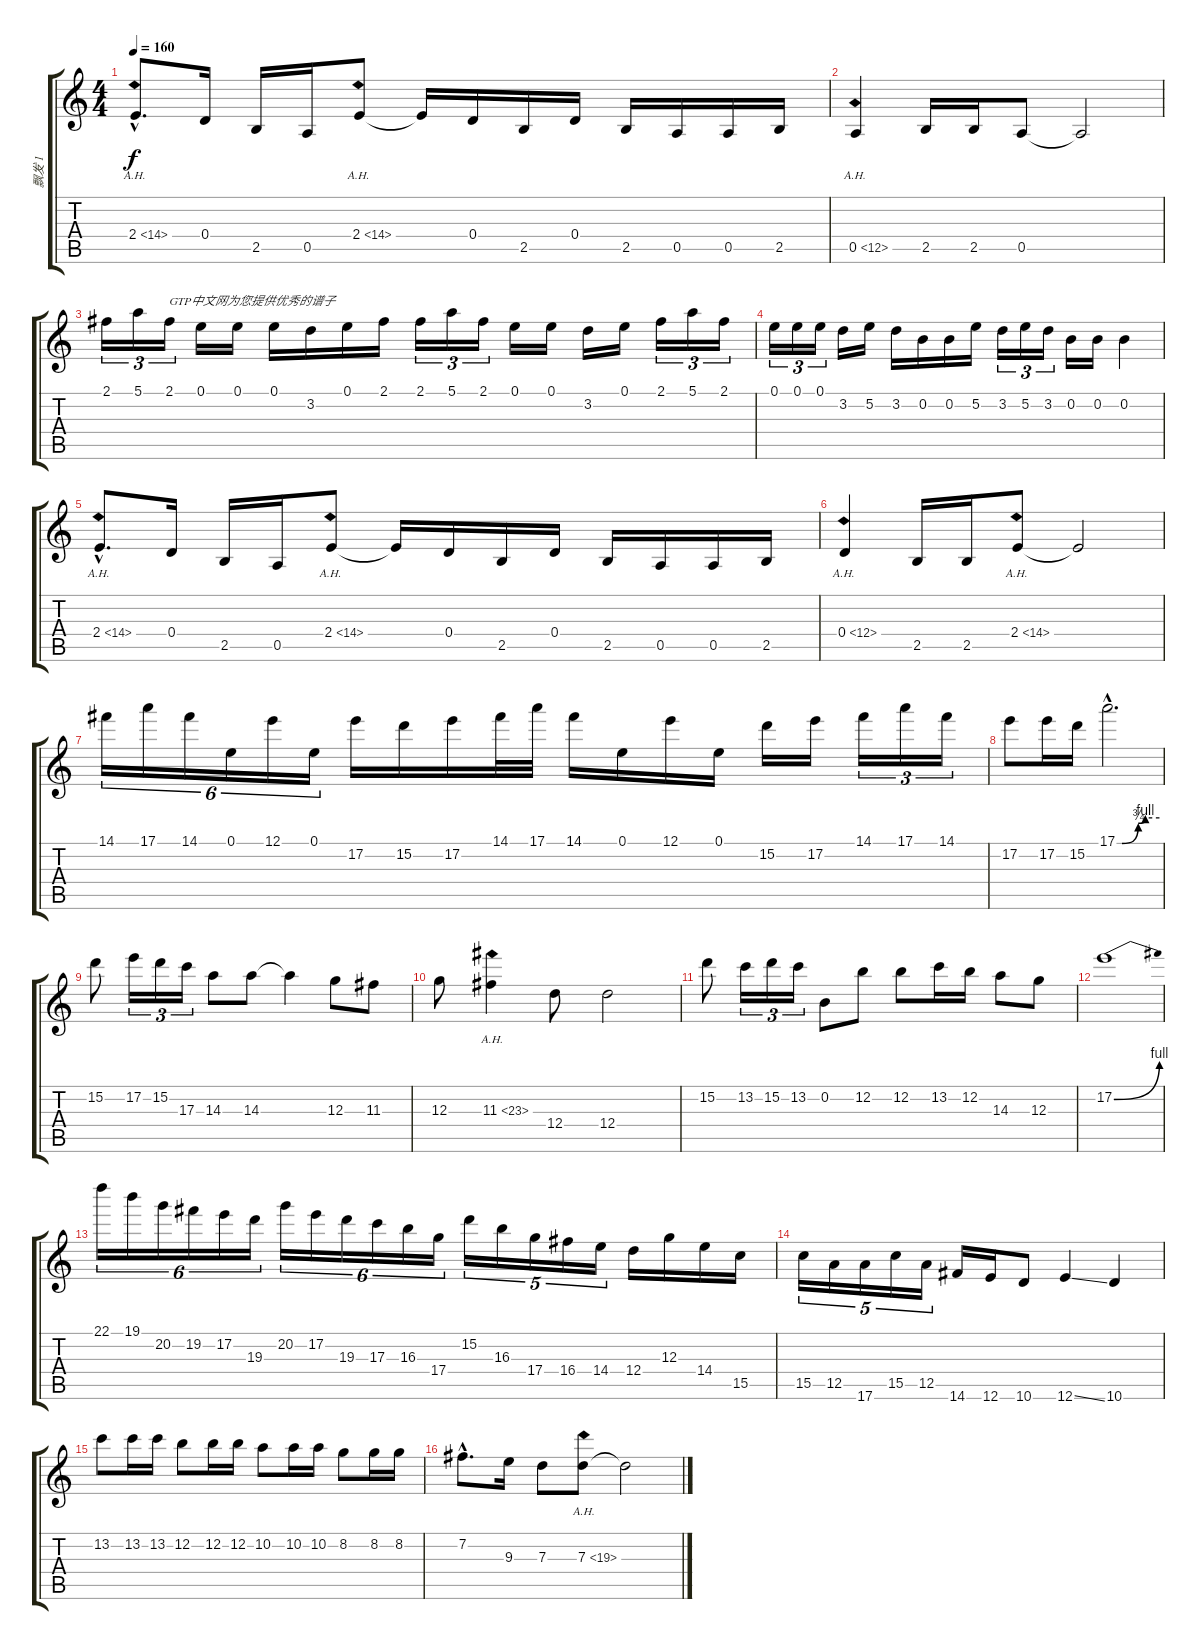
\track ("飘发 1" "飘发 1") {instrument distortionguitar}
\staff {score tabs}
\tuning (E4 B3 G3 D3 A2 E2) {hide}
\ts (4 4)
\tempo 160
\clef g2
\ks c
2.4{ah 12 hac}.8{d dy f instrument distortionguitar} 0.4.16 2.5.16 0.5.16 2.4{ah 12}.8 2.4{t}.16 0.4.16 2.5.16 0.4.16 2.5.16 0.5.16 0.5.16 2.5.16 |
0.5{ah 12}.4 2.5.16 2.5.16 0.5.8 0.5{t}.2 |
2.1.16{tu (3 2)} 5.1.16{tu (3 2)} 2.1.16{tu (3 2) txt "GTP中文网为您提供优秀的谱子"} 0.1.16 0.1.16 0.1.16 3.2.16 0.1.16 2.1.16 2.1.16{tu (3 2)} 5.1.16{tu (3 2)} 2.1.16{tu (3 2)} 0.1.16 0.1.16 3.2.16 0.1.16 2.1.16{tu (3 2)} 5.1.16{tu (3 2)} 2.1.16{tu (3 2)} |
0.1.16{tu (3 2)} 0.1.16{tu (3 2)} 0.1.16{tu (3 2)} 3.2.16 5.2.16 3.2.16 0.2.16 0.2.16 5.2.16 3.2.16{tu (3 2)} 5.2.16{tu (3 2)} 3.2.16{tu (3 2)} 0.2.16 0.2.16 0.2.4 |
2.4{ah 12 hac}.8{d} 0.4.16 2.5.16 0.5.16 2.4{ah 12}.8 2.4{t}.16 0.4.16 2.5.16 0.4.16 2.5.16 0.5.16 0.5.16 2.5.16 |
0.4{ah 12}.4 2.5.16 2.5.16 2.4{ah 12}.8 2.4{t}.2 |
14.1.16{tu (6 4)} 17.1.16{tu (6 4)} 14.1.16{tu (6 4)} 0.1.16{tu (6 4)} 12.1.16{tu (6 4)} 0.1.16{tu (6 4)} 17.2.16 15.2.16 17.2.16 14.1.32 17.1.32 14.1.16 0.1.16 12.1.16 0.1.16 15.2.16 17.2.16 14.1.16{tu (3 2)} 17.1.16{tu (3 2)} 14.1.16{tu (3 2)} |
17.2.8 17.2.16 15.2.16 17.1{be (custom 0 0 7 0 30 3 40 4 60 4) hac}.2{d} |
15.2.8 17.2.16{tu (3 2)} 15.2.16{tu (3 2)} 17.3.16{tu (3 2)} 14.3.8 14.3.8 14.3{t}.4 12.3.8 11.3.8 |
12.3.8 11.3{ah 12}.4 12.4.8 12.4.2 |
15.2.8 13.2.16{tu (3 2)} 15.2.16{tu (3 2)} 13.2.16{tu (3 2)} 0.2.8 12.2.8 12.2.8 13.2.16 12.2.16 14.3.8 12.3.8 |
17.2{be (bend 0 0 60 4)}.1 |
22.1.16{tu (6 4)} 19.1.16{tu (6 4)} 20.2.16{tu (6 4)} 19.2.16{tu (6 4)} 17.2.16{tu (6 4)} 19.3.16{tu (6 4)} 20.2.16{tu (6 4)} 17.2.16{tu (6 4)} 19.3.16{tu (6 4)} 17.3.16{tu (6 4)} 16.3.16{tu (6 4)} 17.4.16{tu (6 4)} 15.2.16{tu (5 4)} 16.3.16{tu (5 4)} 17.4.16{tu (5 4)} 16.4.16{tu (5 4)} 14.4.16{tu (5 4)} 12.4.16 12.3.16 14.4.16 15.5.16 |
15.5.16{tu (5 4)} 12.5.16{tu (5 4)} 17.6.16{tu (5 4)} 15.5.16{tu (5 4)} 12.5.16{tu (5 4)} 14.6.16 12.6.16 10.6.8 12.6{ss}.4 10.6.4 |
13.2.8 13.2.16 13.2.16 12.2.8 12.2.16 12.2.16 10.2.8 10.2.16 10.2.16 8.2.8 8.2.16 8.2.16 |
7.2{hac}.8{d} 9.3.16 7.3.8 7.3{ah 12}.8 7.3{t}.2
